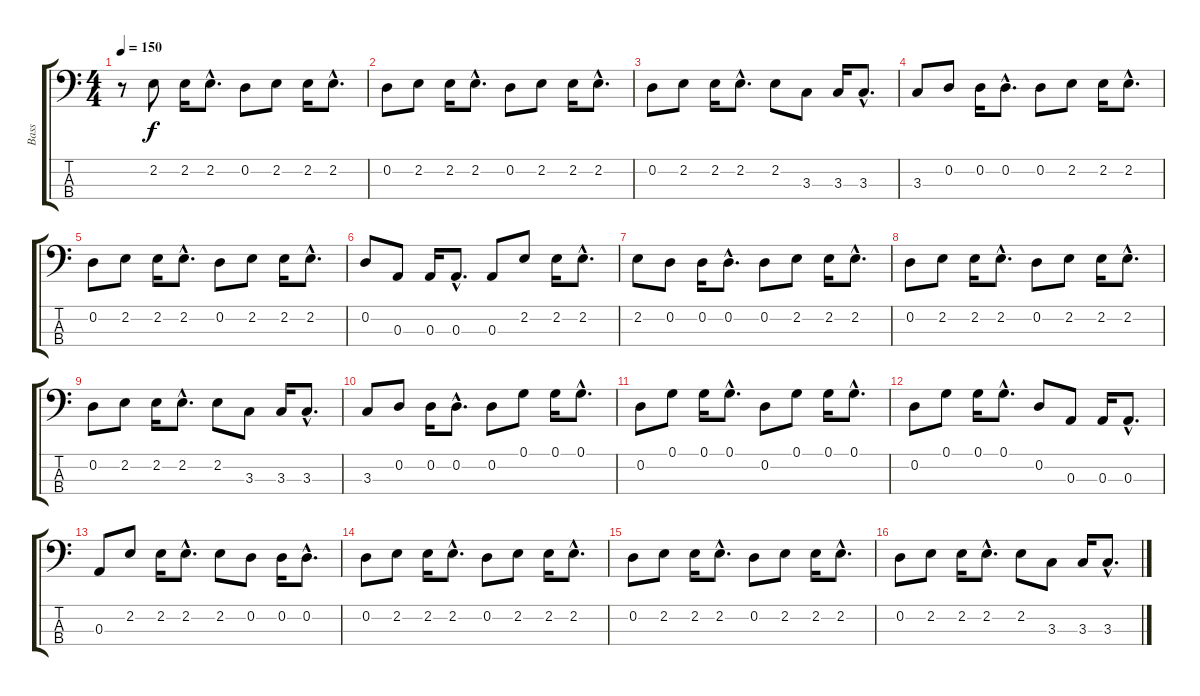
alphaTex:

\track ("Bass" "Bass") {instrument electricbassfinger}
\staff {score tabs}
\tuning (G2 D2 A1 E1) {hide}
\ts (4 4)
\tempo 150
\clef f4
\ks c
r.8{dy f instrument electricbassfinger} 2.2.8 2.2.16 2.2{hac}.8{d} 0.2.8 2.2.8 2.2.16 2.2{hac}.8{d} |
0.2.8 2.2.8 2.2.16 2.2{hac}.8{d} 0.2.8 2.2.8 2.2.16 2.2{hac}.8{d} |
0.2.8 2.2.8 2.2.16 2.2{hac}.8{d} 2.2.8 3.3.8 3.3.16 3.3{hac}.8{d} |
3.3.8 0.2.8 0.2.16 0.2{hac}.8{d} 0.2.8 2.2.8 2.2.16 2.2{hac}.8{d} |
0.2.8 2.2.8 2.2.16 2.2{hac}.8{d} 0.2.8 2.2.8 2.2.16 2.2{hac}.8{d} |
0.2.8 0.3.8 0.3.16 0.3{hac}.8{d} 0.3.8 2.2.8 2.2.16 2.2{hac}.8{d} |
2.2.8 0.2.8 0.2.16 0.2{hac}.8{d} 0.2.8 2.2.8 2.2.16 2.2{hac}.8{d} |
0.2.8 2.2.8 2.2.16 2.2{hac}.8{d} 0.2.8 2.2.8 2.2.16 2.2{hac}.8{d} |
0.2.8 2.2.8 2.2.16 2.2{hac}.8{d} 2.2.8 3.3.8 3.3.16 3.3{hac}.8{d} |
3.3.8 0.2.8 0.2.16 0.2{hac}.8{d} 0.2.8 0.1.8 0.1.16 0.1{hac}.8{d} |
0.2.8 0.1.8 0.1.16 0.1{hac}.8{d} 0.2.8 0.1.8 0.1.16 0.1{hac}.8{d} |
0.2.8 0.1.8 0.1.16 0.1{hac}.8{d} 0.2.8 0.3.8 0.3.16 0.3{hac}.8{d} |
0.3.8 2.2.8 2.2.16 2.2{hac}.8{d} 2.2.8 0.2.8 0.2.16 0.2{hac}.8{d} |
0.2.8 2.2.8 2.2.16 2.2{hac}.8{d} 0.2.8 2.2.8 2.2.16 2.2{hac}.8{d} |
0.2.8 2.2.8 2.2.16 2.2{hac}.8{d} 0.2.8 2.2.8 2.2.16 2.2{hac}.8{d} |
0.2.8 2.2.8 2.2.16 2.2{hac}.8{d} 2.2.8 3.3.8 3.3.16 3.3{hac}.8{d}
